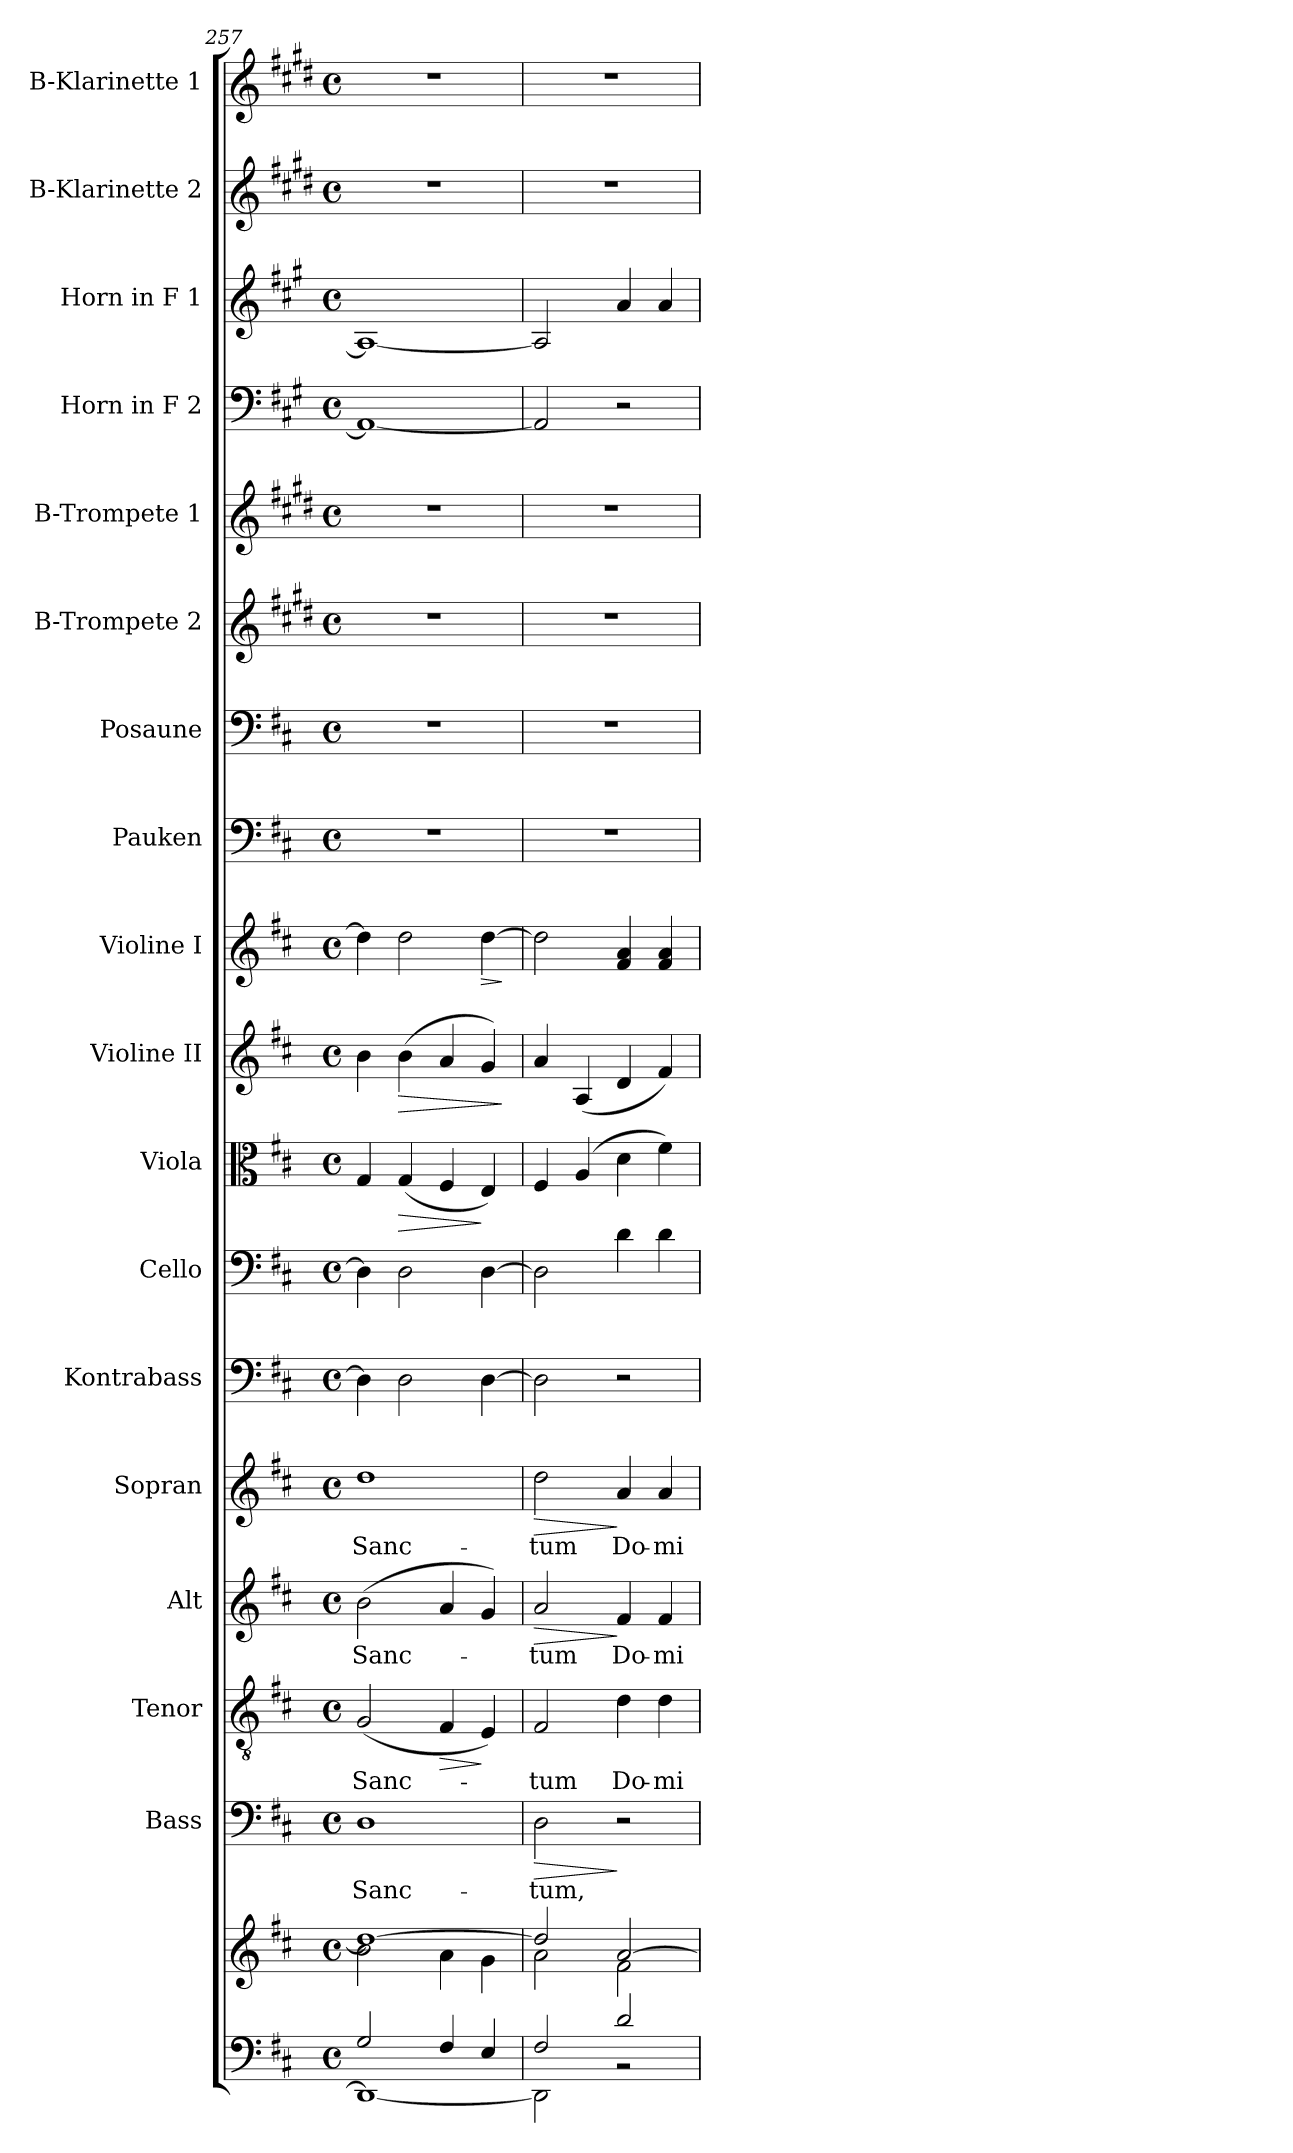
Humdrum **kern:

**kern	**kern	**kern	**text	**dynam	**kern	**text	**dynam	**kern	**text	**dynam	**kern	**text	**dynam	**kern	**kern	**kern	**dynam	**kern	**dynam	**kern	**dynam	**kern	**kern	**kern	**kern	**kern	**kern	**kern	**kern
*part18	*part18	*part17	*part17	*part17	*part16	*part16	*part16	*part15	*part15	*part15	*part14	*part14	*part14	*part13	*part12	*part11	*part11	*part10	*part10	*part9	*part9	*part8	*part7	*part6	*part5	*part4	*part3	*part2	*part1
*staff19	*staff18	*staff17	*staff17	*staff17	*staff16	*staff16	*staff16	*staff15	*staff15	*staff15	*staff14	*staff14	*staff14	*staff13	*staff12	*staff11	*staff11	*staff10	*staff10	*staff9	*staff9	*staff8	*staff7	*staff6	*staff5	*staff4	*staff3	*staff2	*staff1
*	*	*I"Bass	*	*	*I"Tenor	*	*	*I"Alt	*	*	*I"Sopran	*	*	*I"Kontrabass	*I"Cello	*I"Viola	*	*I"Violine II	*	*I"Violine I	*	*I"Pauken	*I"Posaune	*I"B-Trompete 2	*I"B-Trompete 1	*I"Horn in F 2	*I"Horn in F 1	*I"B-Klarinette 2	*I"B-Klarinette 1
*	*	*I'B.	*	*	*I'T.	*	*	*I'A.	*	*	*I'S.	*	*	*I'Kb.	*	*I'Vla.	*	*I'Vl. II	*	*I'Vl. I	*	*I'Pk.	*I'Pos.	*I'B Trp. 2	*I'B Trp. 1	*	*	*I'B Kl. 2	*I'B Kl. 1
*clefF4	*clefG2	*clefF4	*	*	*clefGv2	*	*	*clefG2	*	*	*clefG2	*	*	*clefF4	*clefF4	*clefC3	*	*clefG2	*	*clefG2	*	*clefF4	*clefF4	*clefG2	*clefG2	*clefF4	*clefG2	*clefG2	*clefG2
*	*	*	*	*	*	*	*	*	*	*	*	*	*	*ITrd7c12	*	*	*	*	*	*	*	*	*	*ITrd1c2	*ITrd1c2	*ITrd4c7	*ITrd4c7	*ITrd1c2	*ITrd1c2
*k[f#c#]	*k[f#c#]	*k[f#c#]	*	*	*k[f#c#]	*	*	*k[f#c#]	*	*	*k[f#c#]	*	*	*k[f#c#]	*k[f#c#]	*k[f#c#]	*	*k[f#c#]	*	*k[f#c#]	*	*k[f#c#]	*k[f#c#]	*k[f#c#]	*k[f#c#]	*k[f#c#]	*k[f#c#]	*k[f#c#]	*k[f#c#]
*D:	*D:	*D:	*	*	*D:	*	*	*D:	*	*	*D:	*	*	*D:	*D:	*D:	*	*D:	*	*D:	*	*D:	*D:	*D:	*D:	*D:	*D:	*D:	*D:
*M4/4	*M4/4	*M4/4	*	*	*M4/4	*	*	*M4/4	*	*	*M4/4	*	*	*M4/4	*M4/4	*M4/4	*	*M4/4	*	*M4/4	*	*M4/4	*M4/4	*M4/4	*M4/4	*M4/4	*M4/4	*M4/4	*M4/4
*met(c)	*met(c)	*met(c)	*	*	*met(c)	*	*	*met(c)	*	*	*met(c)	*	*	*met(c)	*met(c)	*met(c)	*	*met(c)	*	*met(c)	*	*met(c)	*met(c)	*met(c)	*met(c)	*met(c)	*met(c)	*met(c)	*met(c)
=257	=257	=257	=257	=257	=257	=257	=257	=257	=257	=257	=257	=257	=257	=257	=257	=257	=257	=257	=257	=257	=257	=257	=257	=257	=257	=257	=257	=257	=257
*^	*^	*	*	*	*	*	*	*	*	*	*	*	*	*	*	*	*	*	*	*	*	*	*	*	*	*	*	*	*
!	!	!	!	!	!LO:LY:b	!	!	!LO:LY:b	!	!	!LO:LY:b	!	!	!LO:LY:b	!	!	!	!	!	!	!	!	!	!	!	!	!	!	!	!	!
2G/	1DD_	1dd_	2b\	1D	Sanc-	.	(<2G/	Sanc-	.	(>2b\	Sanc-	.	1dd	Sanc-	.	4DD\]	4D\]	4G/	.	4b\	.	4dd\]	.	1r	1r	1r	1r	1DD_	1D_	1r	1r
!	!	!	!	!	!	!	!	!	!	!	!	!	!	!	!	!	!	!	!LO:HP:b	!	!LO:HP:b	!	!	!	!	!	!	!	!	!	!
.	.	.	.	.	.	.	.	.	.	.	.	.	.	.	.	2DD\	2D\	(<4G/	>	(>4b\	>	2dd\	.	.	.	.	.	.	.	.	.
!	!	!	!	!	!	!	!	!	!LO:HP:b	!	!	!	!	!	!	!	!	!	!	!	!	!	!	!	!	!	!	!	!	!	!
4F#/	.	.	4a\	.	.	.	4F#/	.	>	4a/	.	.	.	.	.	.	.	4F#/	.	4a/	.	.	.	.	.	.	.	.	.	.	.
!	!	!	!	!	!	!	!	!	!	!	!	!	!	!	!	!	!	!	!	!	!	!	!LO:HP:b	!	!	!	!	!	!	!	!
4E/	.	.	4g\	.	.	.	4E/)	.	]	4g/)	.	.	.	.	.	[4DD\	[4D\	4E/)	]	4g/)	.	[4dd\	>	.	.	.	.	.	.	.	.
*v	*v	*	*	*	*	*	*	*	*	*	*	*	*	*	*	*	*	*	*	*	*	*	*	*	*	*	*	*	*	*	*
*	*v	*v	*	*	*	*	*	*	*	*	*	*	*	*	*	*	*	*	*	*	*	*	*	*	*	*	*	*	*	*
.	.	.	.	.	.	.	.	.	.	.	.	.	.	.	.	.	.	.	]	.	]	.	.	.	.	.	.	.	.
=258	=258	=258	=258	=258	=258	=258	=258	=258	=258	=258	=258	=258	=258	=258	=258	=258	=258	=258	=258	=258	=258	=258	=258	=258	=258	=258	=258	=258	=258
*^	*^	*	*	*	*	*	*	*	*	*	*	*	*	*	*	*	*	*	*	*	*	*	*	*	*	*	*	*	*
!	!	!	!	!	!LO:LY:b	!LO:HP:b	!	!LO:LY:b	!	!	!LO:LY:b	!LO:HP:b	!	!LO:LY:b	!LO:HP:b	!	!	!	!	!	!	!	!	!	!	!	!	!	!	!	!
2F#/	2DD\]	2dd/]	2a\	2D\	-tum,	>	2F#/	-tum	.	2a/	-tum	>	2dd\	-tum	>	2DD\]	2D\]	4F#/	.	4a/	.	2dd\]	.	1r	1r	1r	1r	2DD/]	2D/]	1r	1r
.	.	.	.	.	.	.	.	.	.	.	.	.	.	.	.	.	.	(4A/	.	(<4A/	.	.	.	.	.	.	.	.	.	.	.
!	!	!	!	!	!	!	!	!LO:LY:b	!	!	!LO:LY:b	!	!	!LO:LY:b	!	!	!	!	!	!	!	!	!	!	!	!	!	!	!	!	!
2d/	2rBB	[>2a/	2f#\	2r	.	]	4d\	Do-	.	4f#/	Do-	]	4a/	Do-	]	2r	4d\	4d\	.	4d/	.	4f#/ 4a/	.	.	.	.	.	2r	4d/	.	.
!	!	!	!	!	!	!	!	!LO:LY:b	!	!	!LO:LY:b	!	!	!LO:LY:b	!	!	!	!	!	!	!	!	!	!	!	!	!	!	!	!	!
.	.	.	.	.	.	.	4d\	-mi-	.	4f#/	-mi-	.	4a/	-mi-	.	.	4d\	4f#\)	.	4f#/)	.	4f#/ 4a/	.	.	.	.	.	.	4d/	.	.
*v	*v	*	*	*	*	*	*	*	*	*	*	*	*	*	*	*	*	*	*	*	*	*	*	*	*	*	*	*	*	*	*
*	*v	*v	*	*	*	*	*	*	*	*	*	*	*	*	*	*	*	*	*	*	*	*	*	*	*	*	*	*	*	*
=	=	=	=	=	=	=	=	=	=	=	=	=	=	=	=	=	=	=	=	=	=	=	=	=	=	=	=	=	=
*-	*-	*-	*-	*-	*-	*-	*-	*-	*-	*-	*-	*-	*-	*-	*-	*-	*-	*-	*-	*-	*-	*-	*-	*-	*-	*-	*-	*-	*-
